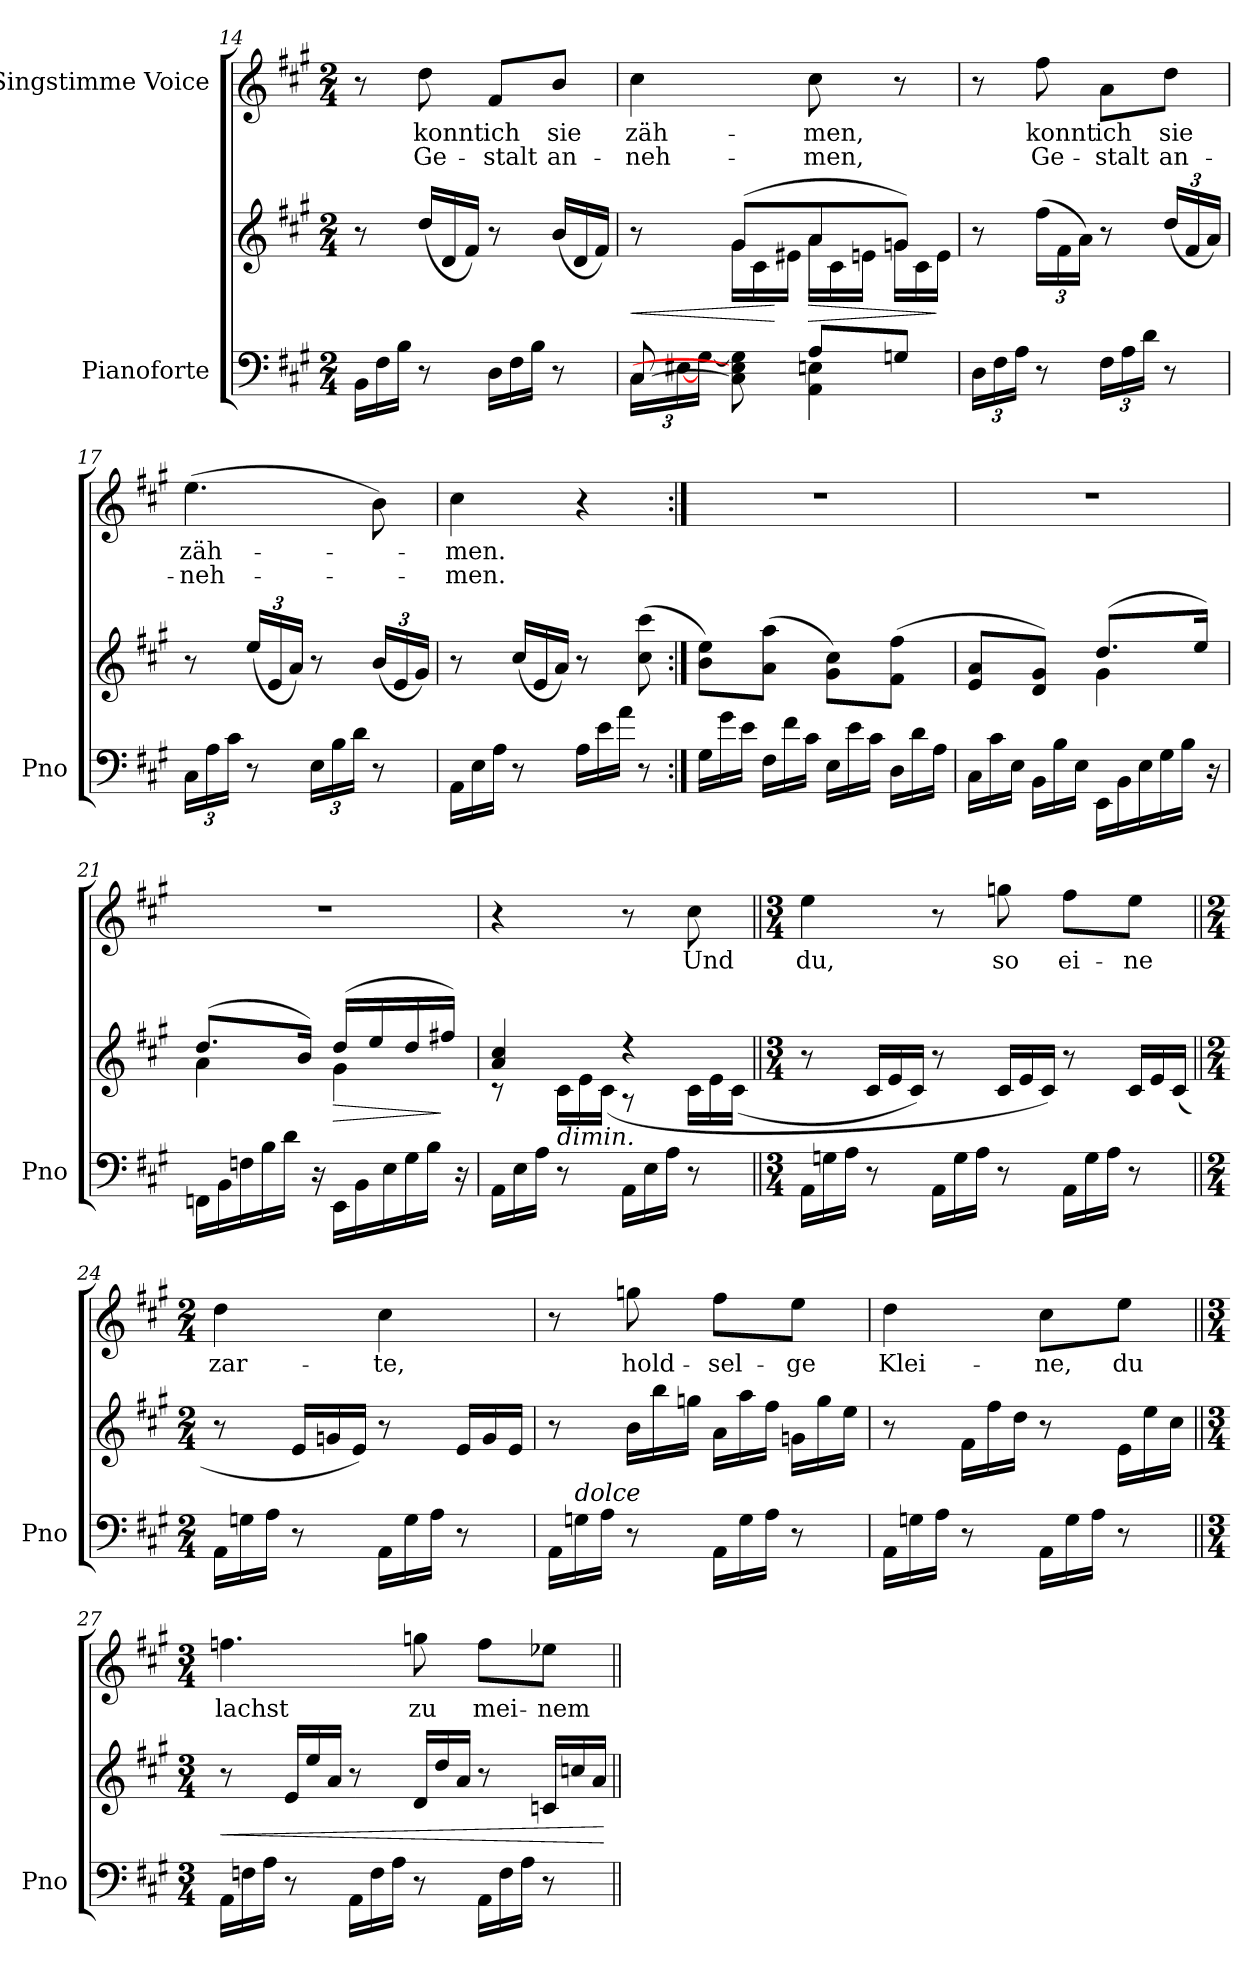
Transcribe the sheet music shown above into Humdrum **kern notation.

**kern	**kern	**dynam	**kern	**text	**text
*part2	*part2	*part2	*part1	*part1	*part1
*staff3	*staff2	*staff2/3	*staff1	*staff1	*staff1
*I"Pianoforte	*	*	*I"Singstimme Voice	*	*
*I'Pno	*	*	*	*	*
*clefF4	*clefG2	*	*clefG2	*	*
*k[f#c#g#]	*k[f#c#g#]	*	*k[f#c#g#]	*	*
*M2/4	*M2/4	*	*M2/4	*	*
*Xtuplet	*	*	*	*	*
=14	=14	=14	=14	=14	=14
24BB\LL	8r	.	8r	.	.
24F#\	.	.	.	.	.
24B\JJ	.	.	.	.	.
*	*Xtuplet	*	*	*	*
8r	(24dd/LL	.	8dd\	konnt	Ge-
.	24d/	.	.	.	.
.	24f#/JJ)	.	.	.	.
24D\LL	8r	.	8f#/L	ich	-stalt
24F#\	.	.	.	.	.
24B\JJ	.	.	.	.	.
8r	(24b/LL	.	8b/J	sie	an-
.	24d/	.	.	.	.
.	24f#/JJ)	.	.	.	.
=15	=15	=15	=15	=15	=15
*^	*	*	*	*	*
*	*tuplet	*	*	*	*	*
*	*Xbrackettup	*	*	*	*	*
!	!	!	!LO:HP:b	!	!	!
*	*	*^	*	*	*	*
[<8C#/	24C#\LL	8r	8ryy	<	4cc#\	zäh-	-neh-
.	[24E#X\	.	.	.	.	.	.
.	[>24G#\JJ	.	.	.	.	.	.
8C#\] 8E#\] 8G#\]	8ryy	(8g#/L	24g#\LL	.	.	.	.
.	.	.	24c#\	.	.	.	.
.	.	.	24e#X\JJ	[	.	.	.
!	!	!	!	!LO:HP:b	!	!	!
8A/L	4AA\ 4En\	8a/	24a\LL	>	8cc#\	-men,	-men,
.	.	.	24c#\	.	.	.	.
.	.	.	24en\JJ	.	.	.	.
8Gn/J	.	8gn/J)	24g\LL	.	8r	.	.
.	.	.	24c#\	.	.	.	.
.	.	.	24e\JJ	]	.	.	.
*v	*v	*	*	*	*	*	*
*	*v	*v	*	*	*	*
=16	=16	=16	=16	=16	=16
24D\LL	8r	.	8r	.	.
24F#\	.	.	.	.	.
24A\JJ	.	.	.	.	.
*	*tuplet	*	*	*	*
8r	(24ff#\LL	.	8ff#\	konnt	Ge-
.	24f#\	.	.	.	.
.	24a\JJ)	.	.	.	.
24F#\LL	8r	.	8a\L	ich	-stalt
24A\	.	.	.	.	.
24d\JJ	.	.	.	.	.
*	*Xbrackettup	*	*	*	*
8r	(24dd/LL	.	8dd\J	sie	an-
.	24f#/	.	.	.	.
.	24a/JJ)	.	.	.	.
=17	=17	=17	=17	=17	=17
24C#\LL	8r	.	(4.ee\	zäh-	-neh-
24A\	.	.	.	.	.
24c#\JJ	.	.	.	.	.
8r	(24ee/LL	.	.	.	.
.	24e/	.	.	.	.
.	24a/JJ)	.	.	.	.
24E\LL	8r	.	.	.	.
24B\	.	.	.	.	.
24d\JJ	.	.	.	.	.
8r	(24b/LL	.	8b\)	.	.
.	24e/	.	.	.	.
.	24g#/JJ)	.	.	.	.
=18	=18	=18	=18	=18	=18
*Xtuplet	*	*	*	*	*
24AA\LL	8r	.	4cc#\	-men.	-men.
24E\	.	.	.	.	.
24A\JJ	.	.	.	.	.
*	*Xtuplet	*	*	*	*
8r	(24cc#/LL	.	.	.	.
.	24e/	.	.	.	.
.	24a/JJ)	.	.	.	.
24A\LL	8r	.	4r	.	.
24e\	.	.	.	.	.
24a\JJ	.	.	.	.	.
8r	(8cc#\ 8ccc#\	.	.	.	.
=19:|!	=19:|!	=19:|!	=19:|!	=19:|!	=19:|!
24G#\LL	8b\ 8ee\L)	.	2r	.	.
24g#\	.	.	.	.	.
24e\JJ	.	.	.	.	.
24F#\LL	(8a\ 8aa\J	.	.	.	.
24f#\	.	.	.	.	.
24c#\JJ	.	.	.	.	.
24E\LL	8g#\ 8cc#\L)	.	.	.	.
24e\	.	.	.	.	.
24c#\JJ	.	.	.	.	.
24D\LL	(8f#\ 8ff#\J	.	.	.	.
24d\	.	.	.	.	.
24A\JJ	.	.	.	.	.
=20	=20	=20	=20	=20	=20
*	*^	*	*	*	*
24C#\LL	8e/ 8a/L	4ryy	.	2r	.	.
24c#\	.	.	.	.	.	.
24E\JJ	.	.	.	.	.	.
24BB\LL	8d/ 8g#/J)	.	.	.	.	.
24B\	.	.	.	.	.	.
24E\JJ	.	.	.	.	.	.
24EE\LL	(8.dd/L	4g#\	.	.	.	.
24BB\	.	.	.	.	.	.
24E\	.	.	.	.	.	.
24G#\	.	.	.	.	.	.
24B\JJ	.	.	.	.	.	.
.	16ee/Jk)	.	.	.	.	.
24r	.	.	.	.	.	.
=21	=21	=21	=21	=21	=21	=21
24FFn\LL	(8.dd/L	4a\	.	2r	.	.
24BB\	.	.	.	.	.	.
24Fn\	.	.	.	.	.	.
24B\	.	.	.	.	.	.
24d\JJ	.	.	.	.	.	.
.	16b/Jk)	.	.	.	.	.
24r	.	.	.	.	.	.
!	!	!	!LO:HP:b	!	!	!
24EE\LL	(16dd/LL	4g#\	>	.	.	.
24BB\	.	.	.	.	.	.
.	16ee/	.	.	.	.	.
24E\	.	.	.	.	.	.
24G#\	16dd/	.	.	.	.	.
24B\JJ	.	.	.	.	.	.
.	16ff#X/JJ)	.	]	.	.	.
24r	.	.	.	.	.	.
=22	=22	=22	=22	=22	=22	=22
(24AA\LL	4a/ 4cc#/	8r	.	4r	.	.
24E\	.	.	.	.	.	.
24A\JJ	.	.	.	.	.	.
!	!	!LO:TX:b:i:t=dimin.	!	!	!	!
8r	.	24c#\LL	.	.	.	.
.	.	24e\	.	.	.	.
.	.	(24c#\JJ	.	.	.	.
(24AA\LL	4r	8r	.	8r	.	.
24E\	.	.	.	.	.	.
24A\JJ	.	.	.	.	.	.
8r	.	24c#\LL	.	8cc#\	Und	.
.	.	24e\	.	.	.	.
.	.	(24c#\JJ	.	.	.	.
*	*v	*v	*	*	*	*
=23||	=23||	=23||	=23||	=23||	=23||
*M3/4	*M3/4	*	*M3/4	*	*
(24AA\LL	8r	.	4ee\	du,	.
24Gn\	.	.	.	.	.
24A\JJ	.	.	.	.	.
8r	24c#/LL	.	.	.	.
.	24e/	.	.	.	.
.	24c#/JJ)	.	.	.	.
(24AA\LL	8r	.	8r	.	.
24G\	.	.	.	.	.
24A\JJ	.	.	.	.	.
8r	24c#/LL	.	8ggn\	so	.
!	!	!LO:DY:a	!	!	!
!	!	!LO:DY:n=1:a	!	!	!
!	!	!LO:DY:n=2:a	!	!	!
.	24e/	other-dynamics p other-dynamics	.	.	.
.	24c#/JJ)	.	.	.	.
24AA\LL	8r	.	8ff#\L	ei-	.
24G\	.	.	.	.	.
24A\JJ	.	.	.	.	.
8r	24c#/LL	.	8ee\J	-ne	.
.	24e/	.	.	.	.
.	(24c#/JJ	.	.	.	.
=24||	=24||	=24||	=24||	=24||	=24||
*M2/4	*M2/4	*	*M2/4	*	*
24AA\LL	8r	.	4dd\	zar-	.
24Gn\	.	.	.	.	.
24A\JJ	.	.	.	.	.
8r	24e/LL	.	.	.	.
.	24gn/	.	.	.	.
.	24e/JJ)	.	.	.	.
24AA\LL	8r	.	4cc#\	-te,	.
24G\	.	.	.	.	.
24A\JJ	.	.	.	.	.
8r	24e/LL	.	.	.	.
.	24g/	.	.	.	.
.	24e/JJ)	.	.	.	.
=25	=25	=25	=25	=25	=25
24AA\LL	8r	.	8r	.	.
!LO:TX:i:t=dolce	!	!	!	!	!
24Gn\	.	.	.	.	.
24A\JJ	.	.	.	.	.
8r	24b\LL	.	8ggn\	hold-	.
.	24bb\	.	.	.	.
.	24ggn\JJ	.	.	.	.
24AA\LL	24a\LL	.	8ff#\L	-sel-	.
24G\	24aa\	.	.	.	.
24A\JJ	24ff#\JJ	.	.	.	.
8r	24gn\LL	.	8ee\J	-ge	.
.	24gg\	.	.	.	.
.	24ee\JJ	.	.	.	.
=26	=26	=26	=26	=26	=26
24AA\LL	8r	.	4dd\	Klei-	.
24Gn\	.	.	.	.	.
24A\JJ	.	.	.	.	.
8r	24f#\LL	.	.	.	.
.	24ff#\	.	.	.	.
.	24dd\JJ	.	.	.	.
24AA\LL	8r	.	8cc#\L	-ne,	.
24G\	.	.	.	.	.
24A\JJ	.	.	.	.	.
8r	24e\LL	.	8ee\J	du	.
.	24ee\	.	.	.	.
.	24cc#\JJ	.	.	.	.
=27||	=27||	=27||	=27||	=27||	=27||
*M3/4	*M3/4	*	*M3/4	*	*
!	!	!LO:HP:b	!	!	!
24AA\LL	8r	<	4.ffn\	lachst	.
24Fn\	.	.	.	.	.
24A\JJ	.	.	.	.	.
8r	24e/LL	.	.	.	.
.	24ee/	.	.	.	.
.	24a/JJ	.	.	.	.
24AA\LL	8r	.	.	.	.
24F\	.	.	.	.	.
24A\JJ	.	.	.	.	.
8r	24d/LL	.	8ggn\	zu	.
.	24dd/	.	.	.	.
.	24a/JJ	.	.	.	.
24AA\LL	8r	.	8ff\L	mei-	.
24F\	.	.	.	.	.
24A\JJ	.	.	.	.	.
8r	24cn/LL	.	8ee-X\J	-nem	.
.	24ccn/	.	.	.	.
.	24a/JJ	.	.	.	.
.	.	[	.	.	.
=||	=||	=||	=||	=||	=||
*-	*-	*-	*-	*-	*-
